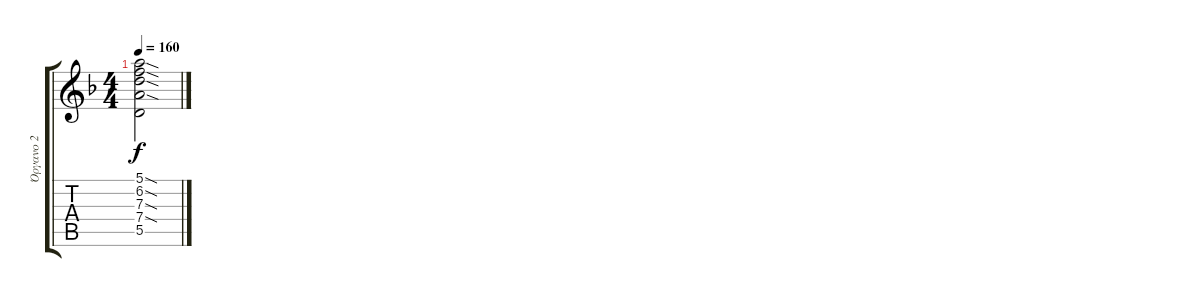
\track ("Όργανο 2" "Όργανο 2") {instrument overdrivenguitar}
\staff {score tabs}
\tuning (E4 B3 G3 D3 A2 E2) {hide}
\ts (4 4)
\tempo 160
\clef g2
\ks dminor
(5.1{sod} 6.2{sod} 7.3{sod} 7.4{sod} 5.5).2{dy f}
